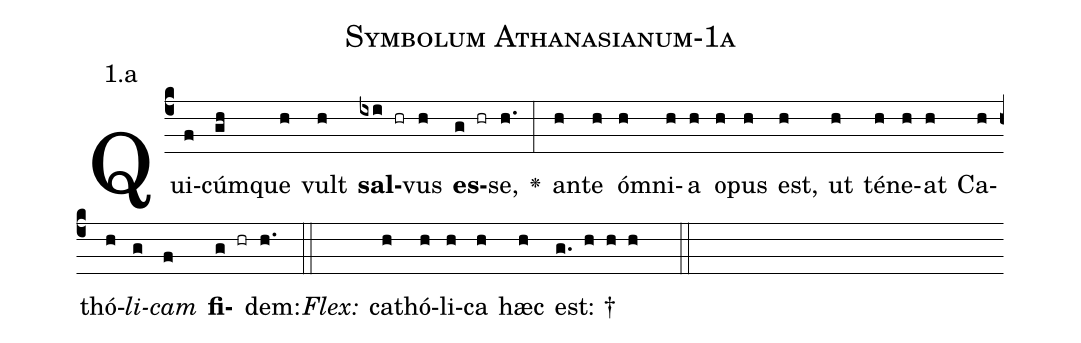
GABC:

name: Symbolum Athanasianum-1a;
annotation: 1.a;
%%
(c4)Qui(f)cúm(gh)que(h) vult(h) <b>sal</b>(ixi hr)vus(h) <b>es</b>(g hr)se,(h.) <v>\greheightstar</v>(:) an(h)te(h) óm(h)ni(h)a(h) o(h)pus(h) est,(h) ut(h) té(h)ne(h)at(h) Ca(h)thó(h)<i>li</i>(g)<i>cam</i>(f) <b>fi</b>(g hr)dem:(h.) (::)
<i>Flex:</i>()  ca(h)thó(h)li(h)ca(h) hæc(h) est: †(g. h h h  ::)

%E(h) u(h) o(g) u(f) a(g) e.(h.) (::)
